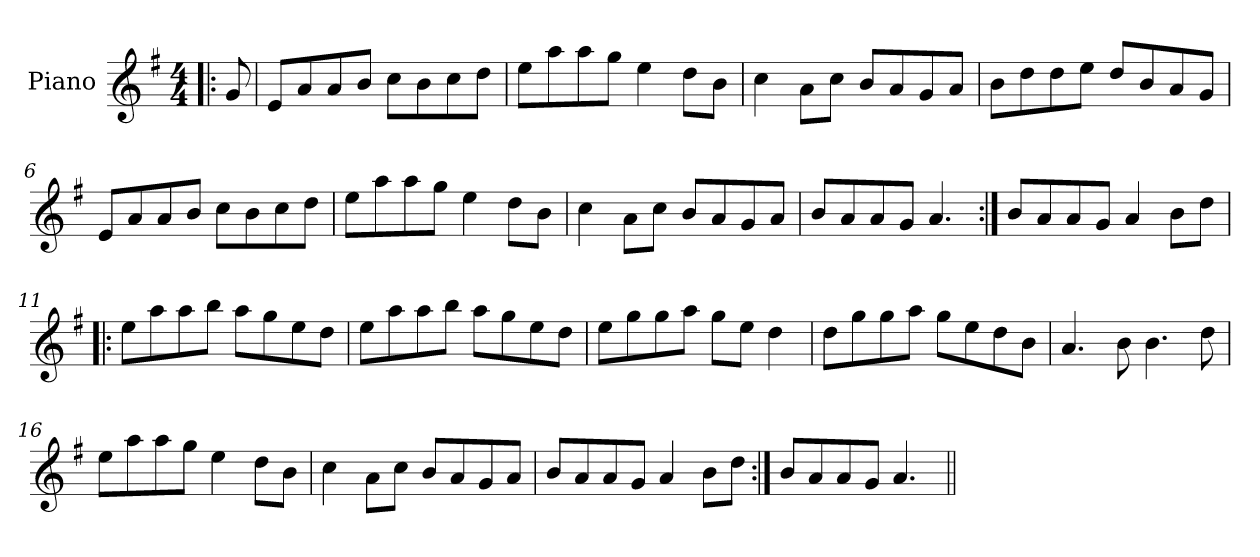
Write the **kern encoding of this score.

**kern
*part1
*staff1
*I"Piano
*I'Pno
*clefG2
*k[f#]
*A:dor
*M4/4
=1!|:
8g/
=2
8e/L
8a/
8a/
8b/J
8cc\L
8b\
8cc\
8dd\J
=3
8ee\L
8aa\
8aa\
8gg\J
4ee\
8dd\L
8b\J
=4
4cc\
8a\L
8cc\J
8b/L
8a/
8g/
8a/J
=5
8b\L
8dd\
8dd\
8ee\J
8dd/L
8b/
8a/
8g/J
=6
8e/L
8a/
8a/
8b/J
8cc\L
8b\
8cc\
8dd\J
=7
8ee\L
8aa\
8aa\
8gg\J
4ee\
8dd\L
8b\J
=8
4cc\
8a\L
8cc\J
8b/L
8a/
8g/
8a/J
=9
8b/L
8a/
8a/
8g/J
4.a/
=10:|!
8b/L
8a/
8a/
8g/J
4a/
8b\L
8dd\J
=11!|:
8ee\L
8aa\
8aa\
8bb\J
8aa\L
8gg\
8ee\
8dd\J
=12
8ee\L
8aa\
8aa\
8bb\J
8aa\L
8gg\
8ee\
8dd\J
=13
8ee\L
8gg\
8gg\
8aa\J
8gg\L
8ee\J
4dd\
=14
8dd\L
8gg\
8gg\
8aa\J
8gg\L
8ee\
8dd\
8b\J
=15
4.a/
8b\
4.b\
8dd\
=16
8ee\L
8aa\
8aa\
8gg\J
4ee\
8dd\L
8b\J
=17
4cc\
8a\L
8cc\J
8b/L
8a/
8g/
8a/J
=18
8b/L
8a/
8a/
8g/J
4a/
8b\L
8dd\J
=19:|!
8b/L
8a/
8a/
8g/J
4.a/
=||
*-
